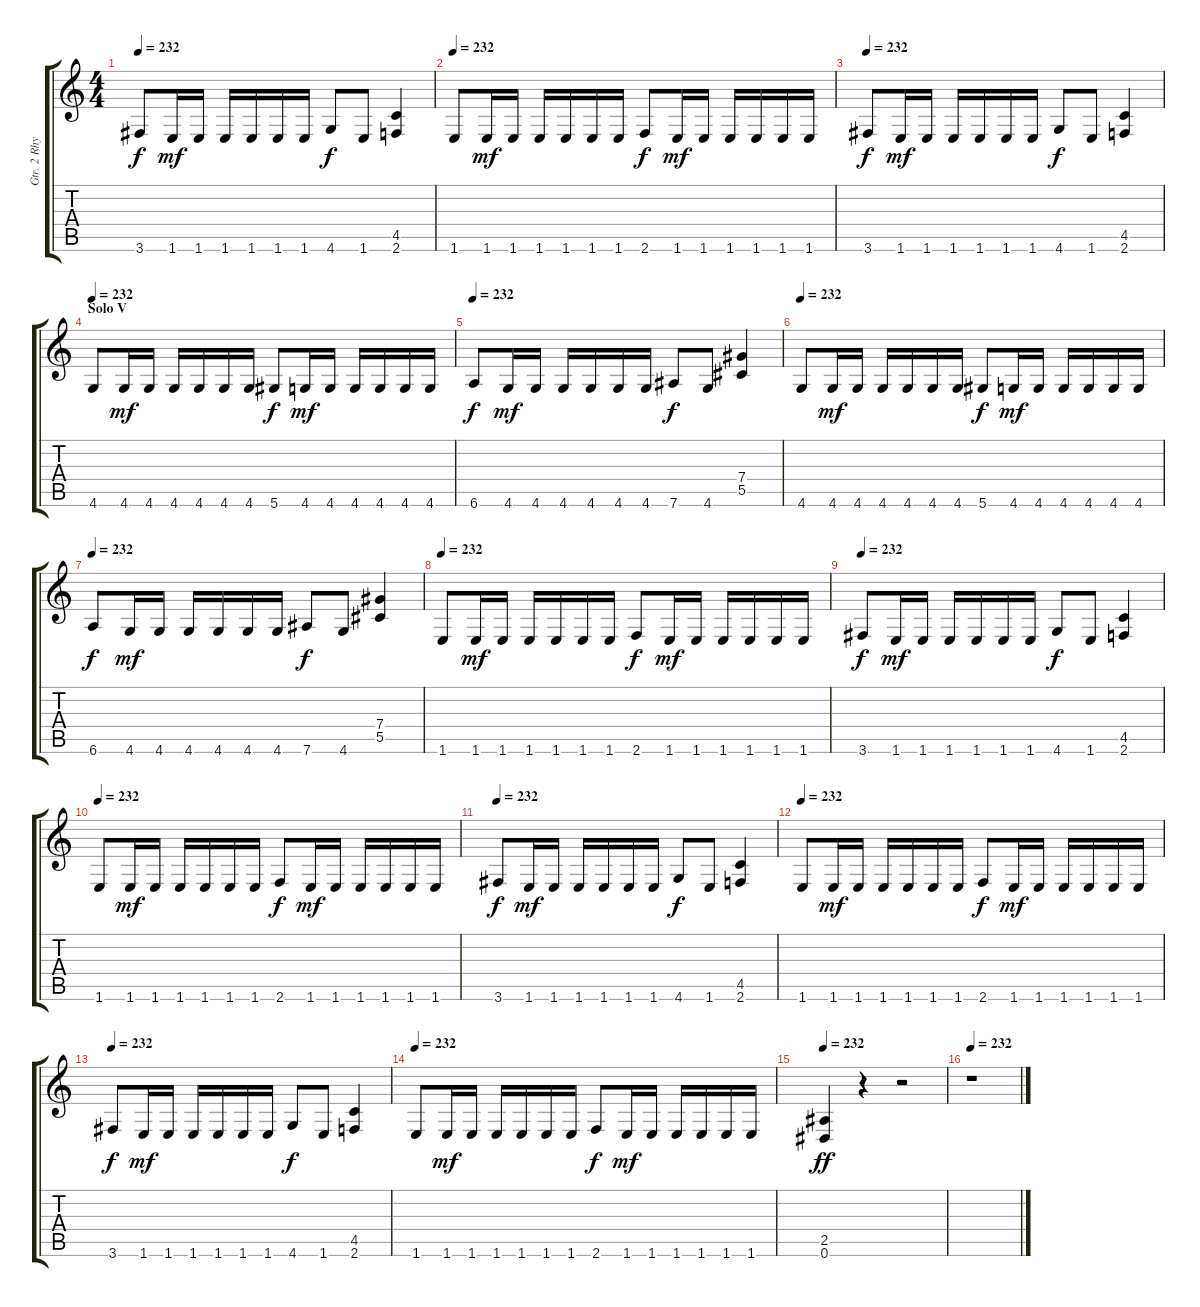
\track ("Gtr. 2 Rhytm" "Gtr. 2 Rhy") {instrument overdrivenguitar}
\staff {score tabs}
\tuning (Eb4 Bb3 Gb3 Db3 Ab2 Eb2) {hide}
\ts (4 4)
\tempo 232
\clef g2
\ks c
3.6.8{dy f} 1.6.16{dy mf} 1.6.16 1.6.16 1.6.16 1.6.16 1.6.16 4.6.8{dy f} 1.6.8 (4.5 2.6).4 |
\tempo 232
1.6.8 1.6.16{dy mf} 1.6.16 1.6.16 1.6.16 1.6.16 1.6.16 2.6.8{dy f} 1.6.16{dy mf} 1.6.16 1.6.16 1.6.16 1.6.16 1.6.16 |
\tempo 232
3.6.8{dy f} 1.6.16{dy mf} 1.6.16 1.6.16 1.6.16 1.6.16 1.6.16 4.6.8{dy f} 1.6.8 (4.5 2.6).4 |
\section ("" "Solo V")
\tempo 232
4.6.8 4.6.16{dy mf} 4.6.16 4.6.16 4.6.16 4.6.16 4.6.16 5.6.8{dy f} 4.6.16{dy mf} 4.6.16 4.6.16 4.6.16 4.6.16 4.6.16 |
\tempo 232
6.6.8{dy f} 4.6.16{dy mf} 4.6.16 4.6.16 4.6.16 4.6.16 4.6.16 7.6.8{dy f} 4.6.8 (7.4 5.5).4 |
\tempo 232
4.6.8 4.6.16{dy mf} 4.6.16 4.6.16 4.6.16 4.6.16 4.6.16 5.6.8{dy f} 4.6.16{dy mf} 4.6.16 4.6.16 4.6.16 4.6.16 4.6.16 |
\tempo 232
6.6.8{dy f} 4.6.16{dy mf} 4.6.16 4.6.16 4.6.16 4.6.16 4.6.16 7.6.8{dy f} 4.6.8 (7.4 5.5).4 |
\tempo 232
1.6.8 1.6.16{dy mf} 1.6.16 1.6.16 1.6.16 1.6.16 1.6.16 2.6.8{dy f} 1.6.16{dy mf} 1.6.16 1.6.16 1.6.16 1.6.16 1.6.16 |
\tempo 232
3.6.8{dy f} 1.6.16{dy mf} 1.6.16 1.6.16 1.6.16 1.6.16 1.6.16 4.6.8{dy f} 1.6.8 (4.5 2.6).4 |
\tempo 232
1.6.8 1.6.16{dy mf} 1.6.16 1.6.16 1.6.16 1.6.16 1.6.16 2.6.8{dy f} 1.6.16{dy mf} 1.6.16 1.6.16 1.6.16 1.6.16 1.6.16 |
\tempo 232
3.6.8{dy f} 1.6.16{dy mf} 1.6.16 1.6.16 1.6.16 1.6.16 1.6.16 4.6.8{dy f} 1.6.8 (4.5 2.6).4 |
\tempo 232
1.6.8 1.6.16{dy mf} 1.6.16 1.6.16 1.6.16 1.6.16 1.6.16 2.6.8{dy f} 1.6.16{dy mf} 1.6.16 1.6.16 1.6.16 1.6.16 1.6.16 |
\tempo 232
3.6.8{dy f} 1.6.16{dy mf} 1.6.16 1.6.16 1.6.16 1.6.16 1.6.16 4.6.8{dy f} 1.6.8 (4.5 2.6).4 |
\tempo 232
1.6.8 1.6.16{dy mf} 1.6.16 1.6.16 1.6.16 1.6.16 1.6.16 2.6.8{dy f} 1.6.16{dy mf} 1.6.16 1.6.16 1.6.16 1.6.16 1.6.16 |
\tempo 232
(2.5 0.6).4{dy ff} r.4 r.2 |
\tempo 232
r.1
